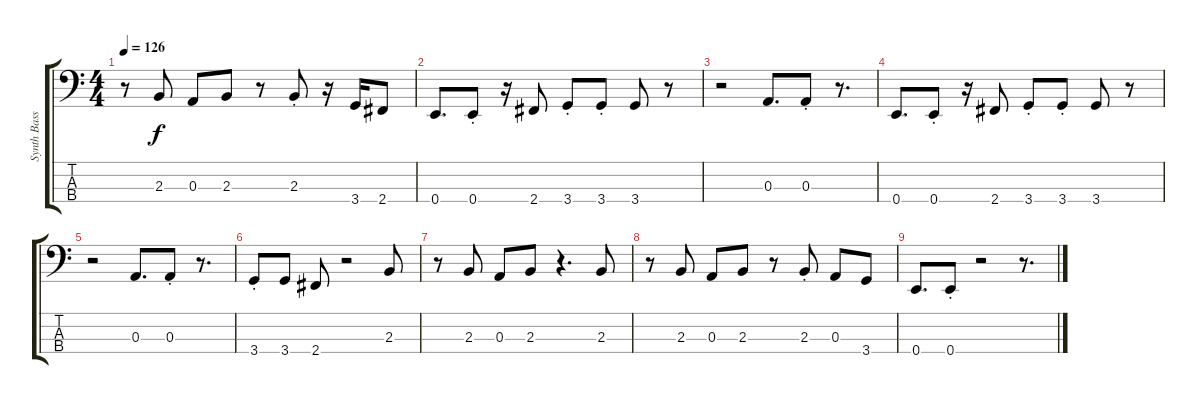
\track ("Synth Bass" "Synth Bass") {instrument synthbass1}
\staff {score tabs}
\tuning (G2 D2 A1 E1) {hide}
\ts (4 4)
\tempo 126
\clef f4
\ks c
r.8{dy f} 2.3.8 0.3.8 2.3.8 r.8 2.3{st}.8 r.16 3.4.16 2.4.8 |
0.4.8{d} 0.4{st}.8 r.16 2.4.8 3.4{st}.8 3.4{st}.8 3.4.8 r.8 |
r.2 0.3.8{d} 0.3{st}.8 r.8{d} |
0.4.8{d} 0.4{st}.8 r.16 2.4.8 3.4{st}.8 3.4{st}.8 3.4.8 r.8 |
r.2 0.3.8{d} 0.3{st}.8 r.8{d} |
3.4{st}.8 3.4.8 2.4.8 r.2 2.3.8 |
r.8 2.3.8 0.3.8 2.3.8 r.4{d} 2.3.8 |
r.8 2.3.8 0.3.8 2.3.8 r.8 2.3{st}.8 0.3.8 3.4.8 |
0.4.8{d} 0.4{st}.8 r.2 r.8{d}
